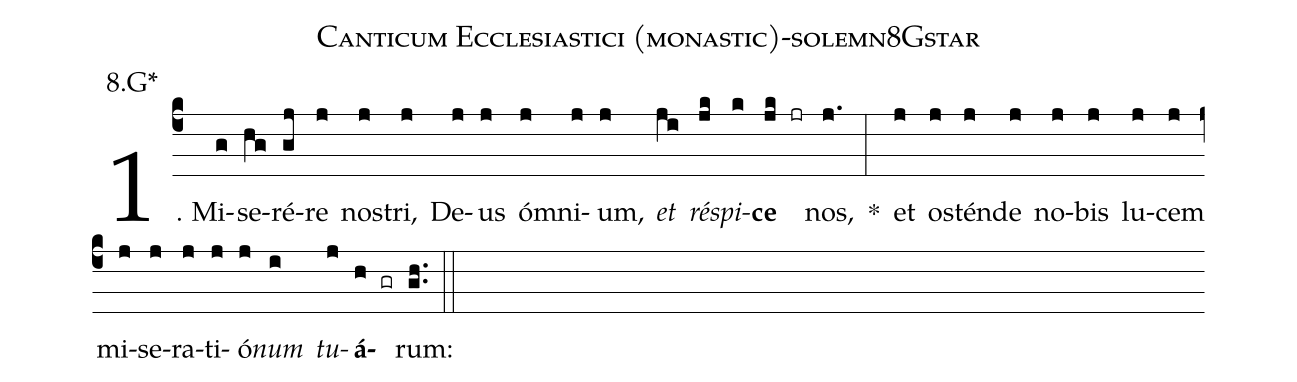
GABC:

name: Canticum Ecclesiastici (monastic)-solemn8Gstar;
annotation: 8.G*;
%%
(c4)1. Mi(g)se(hg)ré(gj)re(j) nos(j)tri,(j) De(j)us(j) óm(j)ni(j)um,(j) <i>et</i>(ji) <i>ré</i>(jk)<i>spi</i>(k)<b>ce</b>(jk jr) nos,(j.) *(:) et(j) os(j)tén(j)de(j) no(j)bis(j) lu(j)cem(j) mi(j)se(j)ra(j)ti(j)ó(j)<i>num</i>(i) <i>tu</i>(j)<b>á</b>(h gr)rum:(gh..) (::)
